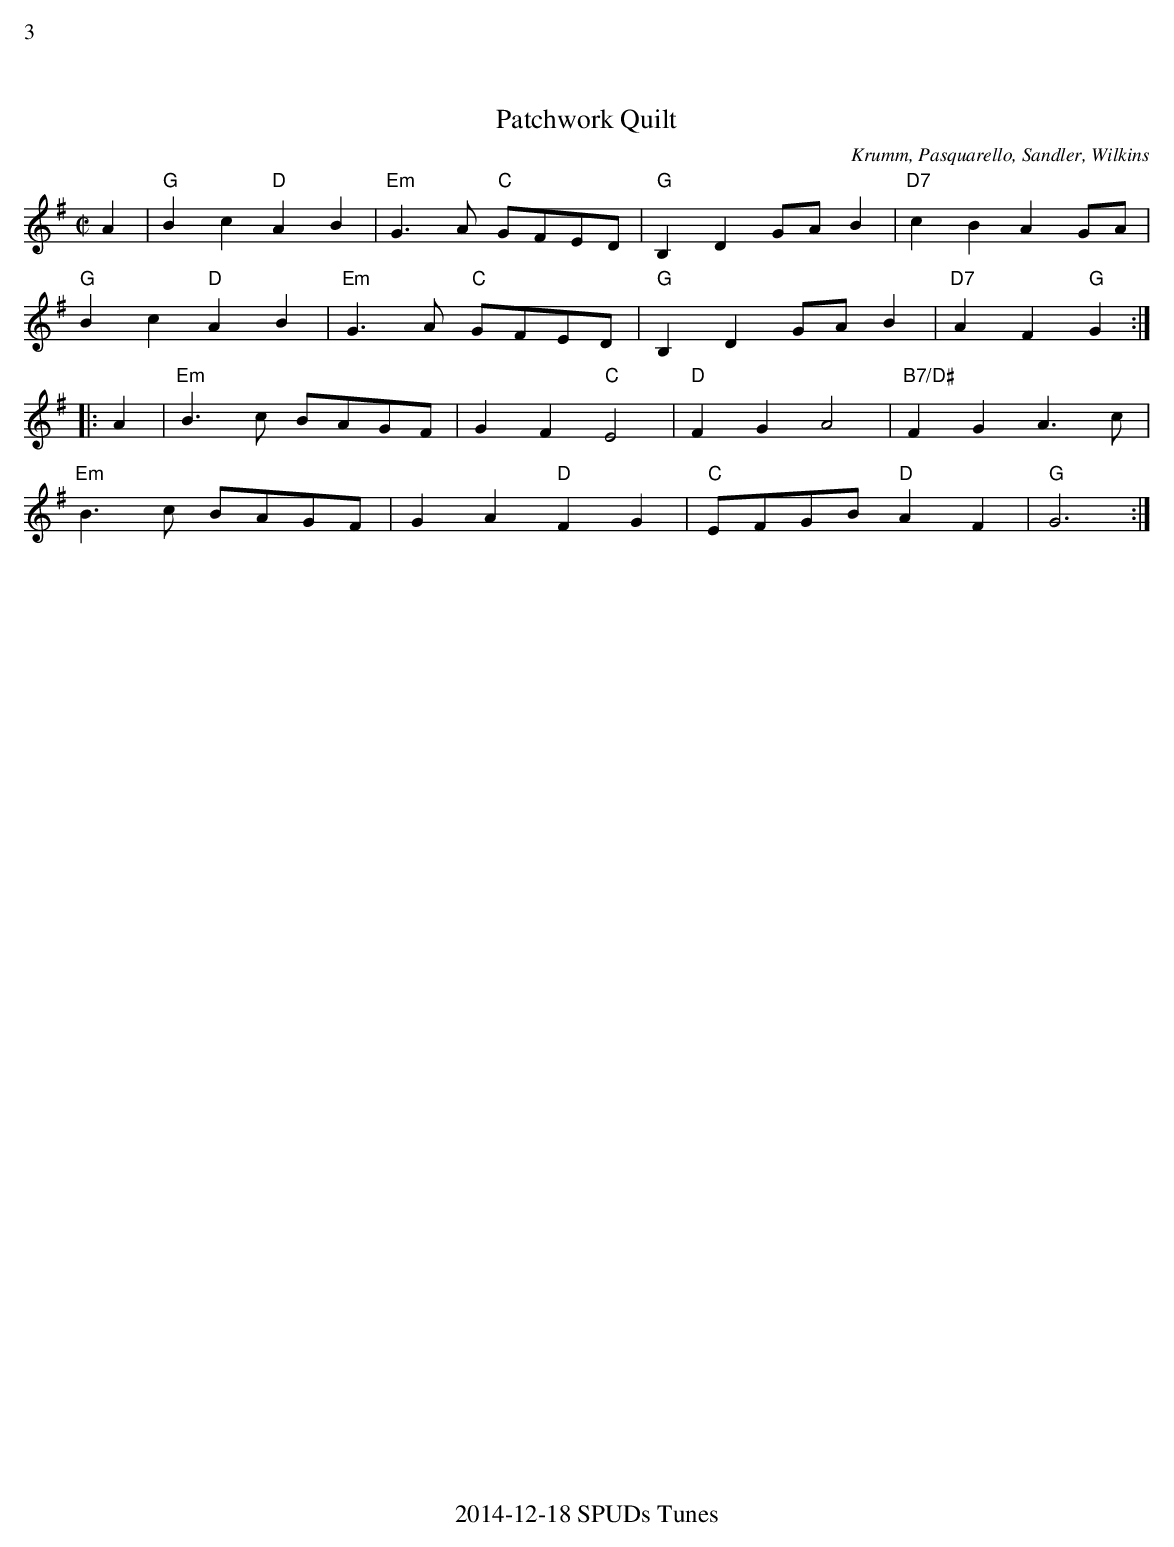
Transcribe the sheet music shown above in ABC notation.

X:1
%%text 3
T:Patchwork Quilt
C: Krumm, Pasquarello, Sandler, Wilkins
L:1/8
M:C|
K:G
A2|"G"B2c2 "D"A2B2| "Em"G2>A2 "C"GFED| "G"B,2D2 GA B2|"D7"c2B2A2 GA|
"G"B2c2 "D"A2B2| "Em"G2>A2 "C"GFED| "G"B,2D2 GA B2|"D7"A2 F2 "G"G2:|
|:A2|"Em"B2>c2 BAGF| G2 F2 "C"E4|"D"F2G2 A4|"B7/D#"F2G2A2>c2|
"Em"B2>c2 BAGF|G2 A2 "D"F2 G2|"C"EFGB "D"A2 F2|"G" G6:|
